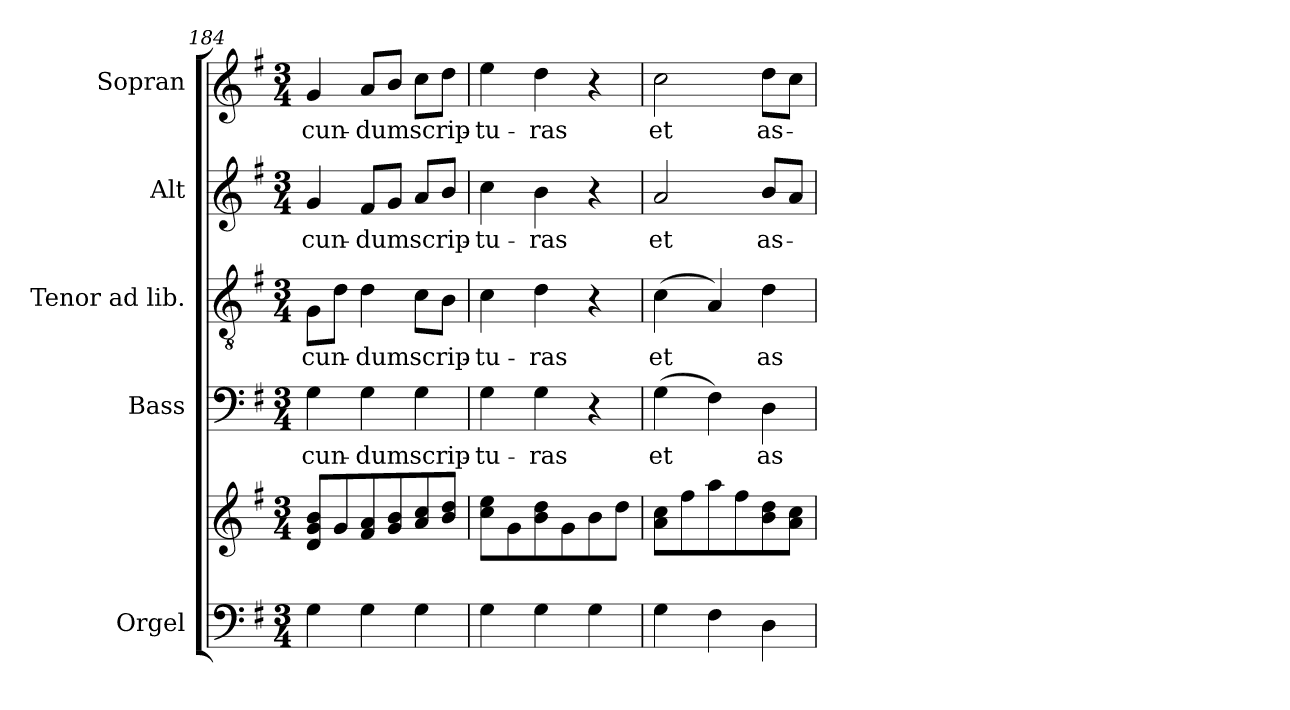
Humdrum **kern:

**kern	**kern	**kern	**text	**kern	**text	**kern	**text	**kern	**text
*part5	*part5	*part4	*part4	*part3	*part3	*part2	*part2	*part1	*part1
*staff6	*staff5	*staff4	*staff4	*staff3	*staff3	*staff2	*staff2	*staff1	*staff1
*I"Orgel	*	*I"Bass	*	*I"Tenor ad lib.	*	*I"Alt	*	*I"Sopran	*
*I'Org.	*	*I'B.	*	*I'T.	*	*I'A.	*	*I'S.	*
*clefF4	*clefG2	*clefF4	*	*clefGv2	*	*clefG2	*	*clefG2	*
*k[f#]	*k[f#]	*k[f#]	*	*k[f#]	*	*k[f#]	*	*k[f#]	*
*G:	*G:	*G:	*	*G:	*	*G:	*	*G:	*
*M3/4	*M3/4	*M3/4	*	*M3/4	*	*M3/4	*	*M3/4	*
=184	=184	=184	=184	=184	=184	=184	=184	=184	=184
!	!	!	!LO:LY:b	!	!LO:LY:b	!	!LO:LY:b	!	!LO:LY:b
4G\	8d/ 8g/ 8b/L	4G\	-cun-	8G\L	-cun-	4g/	-cun-	4g/	-cun-
.	8g/	.	.	8d\J	.	.	.	.	.
!	!	!	!LO:LY:b	!	!LO:LY:b	!	!LO:LY:b	!	!LO:LY:b
4G\	8f#/ 8a/	4G\	-dum	4d\	-dum	8f#/L	-dum	8a/L	-dum
.	8g/ 8b/	.	.	.	.	8g/J	.	8b/J	.
!	!	!	!LO:LY:b	!	!LO:LY:b	!	!LO:LY:b	!	!LO:LY:b
4G\	8a/ 8cc/	4G\	scrip-	8c\L	scrip-	8a/L	scrip-	8cc\L	scrip-
.	8b/ 8dd/J	.	.	8B\J	.	8b/J	.	8dd\J	.
=185	=185	=185	=185	=185	=185	=185	=185	=185	=185
!	!	!	!LO:LY:b	!	!LO:LY:b	!	!LO:LY:b	!	!LO:LY:b
4G\	8cc\ 8ee\L	4G\	-tu-	4c\	-tu-	4cc\	-tu-	4ee\	-tu-
.	8g\	.	.	.	.	.	.	.	.
!	!	!	!LO:LY:b	!	!LO:LY:b	!	!LO:LY:b	!	!LO:LY:b
4G\	8b\ 8dd\	4G\	-ras	4d\	-ras	4b\	-ras	4dd\	-ras
.	8g\	.	.	.	.	.	.	.	.
4G\	8b\	4r	.	4r	.	4r	.	4r	.
.	8dd\J	.	.	.	.	.	.	.	.
=186	=186	=186	=186	=186	=186	=186	=186	=186	=186
!	!	!	!LO:LY:b	!	!LO:LY:b	!	!LO:LY:b	!	!LO:LY:b
4G\	8a\ 8cc\L	(>4G\	et	(>4c\	et	2a/	et	2cc\	et
.	8ff#\	.	.	.	.	.	.	.	.
4F#\	8aa\	4F#\)	.	4A/)	.	.	.	.	.
.	8ff#\	.	.	.	.	.	.	.	.
!	!	!	!LO:LY:b	!	!LO:LY:b	!	!LO:LY:b	!	!LO:LY:b
4D\	8b\ 8dd\	4D\	as-	4d\	as-	8b/L	as-	8dd\L	as-
.	8a\ 8cc\J	.	.	.	.	8a/J	.	8cc\J	.
=	=	=	=	=	=	=	=	=	=
*-	*-	*-	*-	*-	*-	*-	*-	*-	*-
